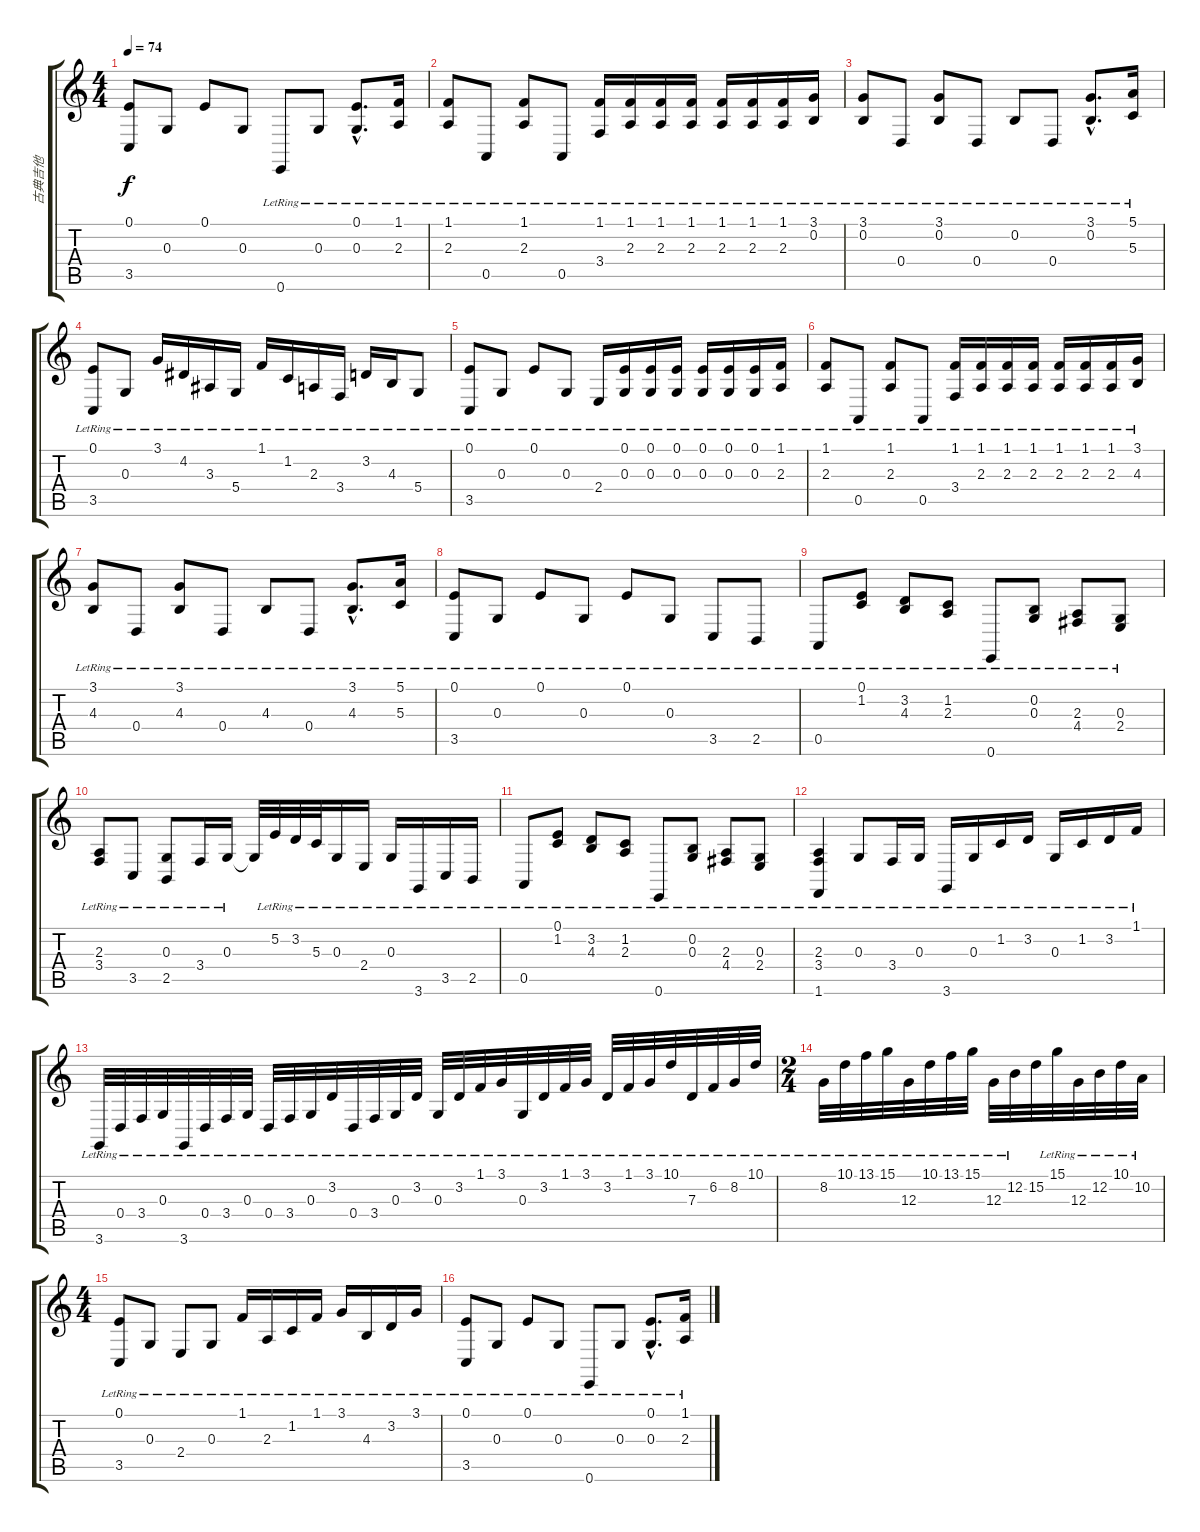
\track ("古典吉他" "古典吉他") {instrument brightacousticpiano}
\staff {score tabs}
\tuning (E4 B3 G3 D3 A2 E2) {hide}
\ts (4 4)
\tempo 74
\clef g2
\ks c
(0.1 3.5).8{dy f} 0.3.8 0.1.8 0.3.8 0.6{lr}.8 0.3{lr}.8 (0.1{hac lr} 0.3{hac lr}).8{d} (1.1{lr} 2.3{lr}).16 |
(1.1{lr} 2.3{lr}).8 0.5{lr}.8 (1.1{lr} 2.3{lr}).8 0.5{lr}.8 (1.1{lr} 3.4{lr}).16 (1.1{lr} 2.3{lr}).16 (1.1{lr} 2.3{lr}).16 (1.1{lr} 2.3{lr}).16 (1.1{lr} 2.3{lr}).16 (1.1{lr} 2.3{lr}).16 (1.1{lr} 2.3{lr}).16 (3.1{lr} 0.2{lr}).16 |
(3.1{lr} 0.2{lr}).8 0.4{lr}.8 (3.1{lr} 0.2{lr}).8 0.4{lr}.8 0.2{lr}.8 0.4{lr}.8 (3.1{hac lr} 0.2{hac lr}).8{d} (5.1{lr} 5.3{lr}).16 |
(0.1{lr} 3.5{lr}).8 0.3{lr}.8 3.1{lr}.16 4.2{lr}.16 3.3{lr}.16 5.4{lr}.16 1.1{lr}.16 1.2{lr}.16 2.3{lr}.16 3.4{lr}.16 3.2{lr}.16 4.3{lr}.16 5.4{lr}.8 |
(0.1{lr} 3.5{lr}).8 0.3{lr}.8 0.1{lr}.8 0.3{lr}.8 2.4{lr}.16 (0.1{lr} 0.3{lr}).16 (0.1{lr} 0.3{lr}).16 (0.1{lr} 0.3{lr}).16 (0.1{lr} 0.3{lr}).16 (0.1{lr} 0.3{lr}).16 (0.1{lr} 0.3{lr}).16 (1.1{lr} 2.3{lr}).16 |
(1.1{lr} 2.3{lr}).8 0.5{lr}.8 (1.1{lr} 2.3{lr}).8 0.5{lr}.8 (1.1{lr} 3.4{lr}).16 (1.1{lr} 2.3{lr}).16 (1.1{lr} 2.3{lr}).16 (1.1{lr} 2.3{lr}).16 (1.1{lr} 2.3{lr}).16 (1.1{lr} 2.3{lr}).16 (1.1{lr} 2.3{lr}).16 (3.1{lr} 4.3{lr}).16 |
(3.1{lr} 4.3{lr}).8 0.4{lr}.8 (3.1{lr} 4.3{lr}).8 0.4{lr}.8 4.3{lr}.8 0.4{lr}.8 (3.1{hac lr} 4.3{hac lr}).8{d} (5.1{lr} 5.3{lr}).16 |
(0.1{lr} 3.5{lr}).8 0.3{lr}.8 0.1{lr}.8 0.3{lr}.8 0.1{lr}.8 0.3{lr}.8 3.5{lr}.8 2.5{lr}.8 |
0.5{lr}.8 (0.1{lr} 1.2{lr}).8 (3.2{lr} 4.3{lr}).8 (1.2{lr} 2.3{lr}).8 0.6{lr}.8 (0.2{lr} 0.3{lr}).8 (2.3{lr} 4.4{lr}).8 (0.3{lr} 2.4{lr}).8 |
(2.3{lr} 3.4{lr}).8 3.5{lr}.8 (0.3{lr} 2.5{lr}).8 3.4{lr}.16 0.3{lr}.16 0.3{t}.32 5.2{lr}.32 3.2{lr}.32 5.3{lr}.32 0.3{lr}.16 2.4{lr}.16 0.3{lr}.16 3.6{lr}.16 3.5{lr}.16 2.5{lr}.16 |
0.5{lr}.8 (0.1{lr} 1.2{lr}).8 (3.2{lr} 4.3{lr}).8 (1.2{lr} 2.3{lr}).8 0.6{lr}.8 (0.2{lr} 0.3{lr}).8 (2.3{lr} 4.4{lr}).8 (0.3{lr} 2.4{lr}).8 |
(2.3{lr} 3.4{lr} 1.6{lr}).4 0.3{lr}.8 3.4{lr}.16 0.3{lr}.16 3.6{lr}.16 0.3{lr}.16 1.2{lr}.16 3.2{lr}.16 0.3{lr}.16 1.2{lr}.16 3.2{lr}.16 1.1{lr}.16 |
3.6{lr}.32 0.4{lr}.32 3.4{lr}.32 0.3{lr}.32 3.6{lr}.32 0.4{lr}.32 3.4{lr}.32 0.3{lr}.32 0.4{lr}.32 3.4{lr}.32 0.3{lr}.32 3.2{lr}.32 0.4{lr}.32 3.4{lr}.32 0.3{lr}.32 3.2{lr}.32 0.3{lr}.32 3.2{lr}.32 1.1{lr}.32 3.1{lr}.32 0.3{lr}.32 3.2{lr}.32 1.1{lr}.32 3.1{lr}.32 3.2{lr}.32 1.1{lr}.32 3.1{lr}.32 10.1{lr}.32 7.3{lr}.32 6.2{lr}.32 8.2{lr}.32 10.1{lr}.32 |
\ts (2 4)
8.2{lr}.32 10.1{lr}.32 13.1{lr}.32 15.1{lr}.32 12.3{lr}.32 10.1{lr}.32 13.1{lr}.32 15.1{lr}.32 12.3{lr}.32 12.2{lr}.32 15.2.32 15.1{lr}.32 12.3{lr}.32 12.2{lr}.32 10.1{lr}.32 10.2{lr}.32 |
\ts (4 4)
(0.1{lr} 3.5{lr}).8 0.3{lr}.8 2.4{lr}.8 0.3{lr}.8 1.1{lr}.16 2.3{lr}.16 1.2{lr}.16 1.1{lr}.16 3.1{lr}.16 4.3{lr}.16 3.2{lr}.16 3.1{lr}.16 |
(0.1{lr} 3.5{lr}).8 0.3{lr}.8 0.1{lr}.8 0.3{lr}.8 0.6{lr}.8 0.3{lr}.8 (0.1{hac lr} 0.3{hac lr}).8{d} (1.1{lr} 2.3{lr}).16
